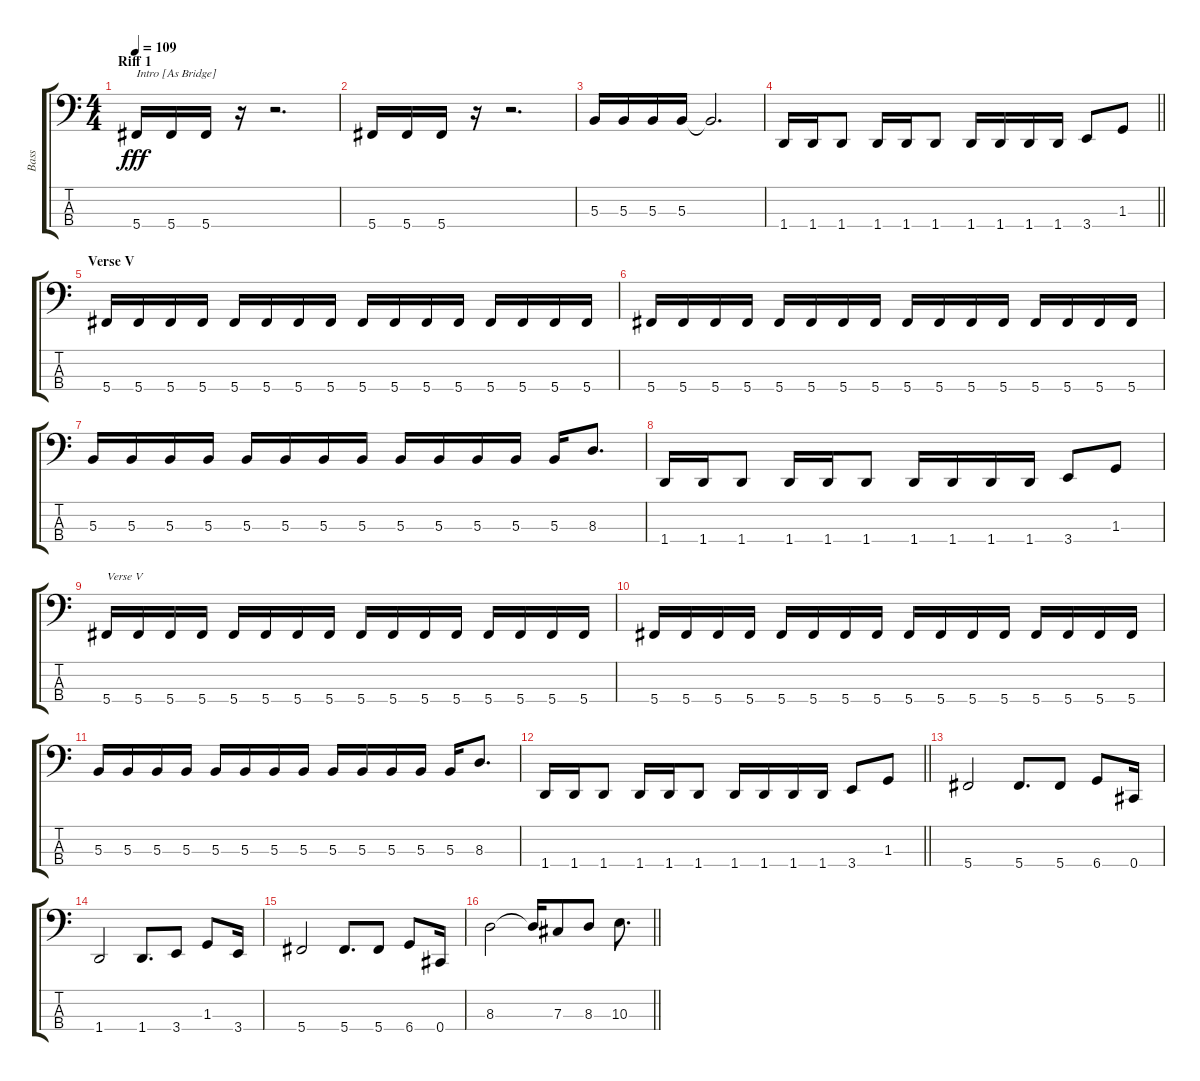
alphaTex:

\track ("Bass" "Bass") {instrument electricbassfinger}
\staff {score tabs}
\tuning (E2 B1 Gb1 Db1) {hide}
\ts (4 4)
\section ("" "Riff 1")
\tempo 109
\clef f4
\ks c
5.4.16{txt "Intro [As Bridge]" dy fff} 5.4.16 5.4.16 r.16 r.2{d} |
5.4.16 5.4.16 5.4.16 r.16 r.2{d} |
5.3.16 5.3.16 5.3.16 5.3.16 5.3{t}.2{d} |
\barLineRight lightlight
1.4.16 1.4.16 1.4.8 1.4.16 1.4.16 1.4.8 1.4.16 1.4.16 1.4.16 1.4.16 3.4.8 1.3.8 |
\section ("" "Verse V")
5.4.16 5.4.16 5.4.16 5.4.16 5.4.16 5.4.16 5.4.16 5.4.16 5.4.16 5.4.16 5.4.16 5.4.16 5.4.16 5.4.16 5.4.16 5.4.16 |
5.4.16 5.4.16 5.4.16 5.4.16 5.4.16 5.4.16 5.4.16 5.4.16 5.4.16 5.4.16 5.4.16 5.4.16 5.4.16 5.4.16 5.4.16 5.4.16 |
5.3.16 5.3.16 5.3.16 5.3.16 5.3.16 5.3.16 5.3.16 5.3.16 5.3.16 5.3.16 5.3.16 5.3.16 5.3.16 8.3.8{d} |
1.4.16 1.4.16 1.4.8 1.4.16 1.4.16 1.4.8 1.4.16 1.4.16 1.4.16 1.4.16 3.4.8 1.3.8 |
5.4.16{txt "Verse V"} 5.4.16 5.4.16 5.4.16 5.4.16 5.4.16 5.4.16 5.4.16 5.4.16 5.4.16 5.4.16 5.4.16 5.4.16 5.4.16 5.4.16 5.4.16 |
5.4.16 5.4.16 5.4.16 5.4.16 5.4.16 5.4.16 5.4.16 5.4.16 5.4.16 5.4.16 5.4.16 5.4.16 5.4.16 5.4.16 5.4.16 5.4.16 |
5.3.16 5.3.16 5.3.16 5.3.16 5.3.16 5.3.16 5.3.16 5.3.16 5.3.16 5.3.16 5.3.16 5.3.16 5.3.16 8.3.8{d} |
\barLineRight lightlight
1.4.16 1.4.16 1.4.8 1.4.16 1.4.16 1.4.8 1.4.16 1.4.16 1.4.16 1.4.16 3.4.8 1.3.8 |
5.4.2 5.4.8{d} 5.4.8 6.4.8 0.4.16 |
1.4.2 1.4.8{d} 3.4.8 1.3.8 3.4.16 |
5.4.2 5.4.8{d} 5.4.8 6.4.8 0.4.16 |
\barLineRight lightlight
8.3.2 8.3{t}.16 7.3.8 8.3.8 10.3.8{d}
